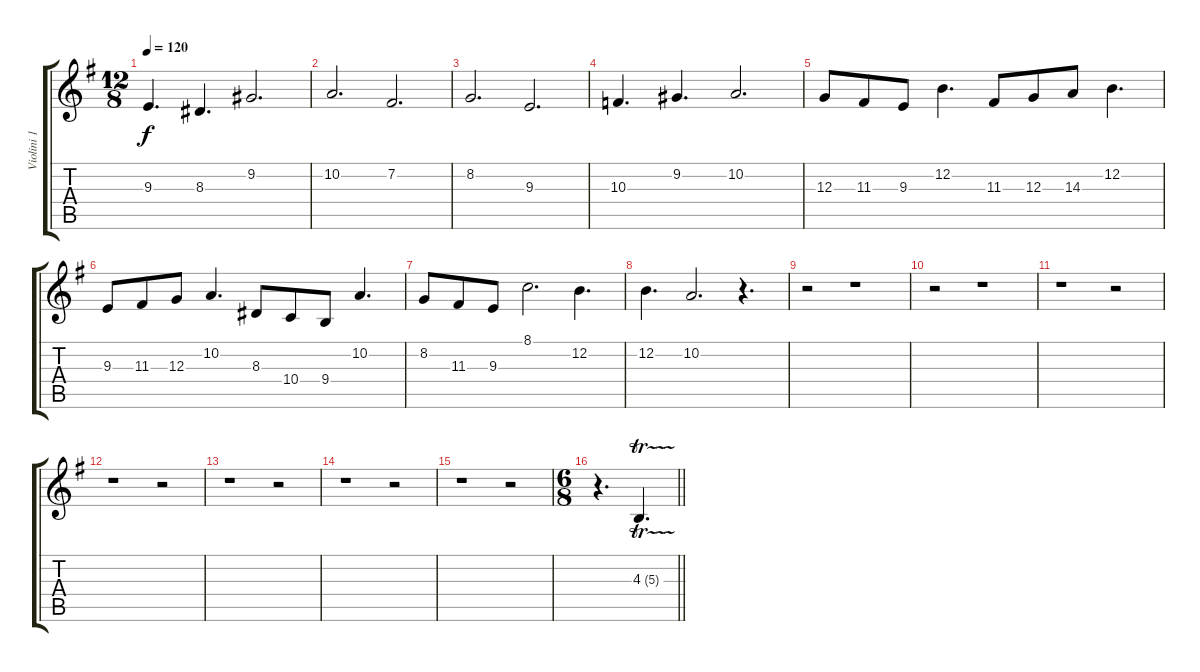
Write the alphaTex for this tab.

\track ("Violini 1" "Violini 1") {instrument violin}
\staff {score tabs}
\tuning (E4 B3 G3 D3 A2 E2) {hide}
\ts (12 8)
\tempo 120
\clef g2
\ks g
9.3.4{d dy f} 8.3.4{d} 9.2.2{d} |
10.2.2{d} 7.2.2{d} |
8.2.2{d} 9.3.2{d} |
10.3.4{d} 9.2.4{d} 10.2.2{d} |
12.3.8 11.3.8 9.3.8 12.2.4{d} 11.3.8 12.3.8 14.3.8 12.2.4{d} |
9.3.8 11.3.8 12.3.8 10.2.4{d} 8.3.8 10.4.8 9.4.8 10.2.4{d} |
8.2.8 11.3.8 9.3.8 8.1.2{d} 12.2.4{d} |
12.2.4{d} 10.2.2{d} r.4{d} |
r.2 r.1 |
r.2 r.1 |
r.1 r.2 |
r.1 r.2 |
r.1 r.2 |
r.1 r.2 |
r.1 r.2 |
\ts (6 8)
\barLineRight lightlight
r.4{d} 4.3{tr (5 32)}.4{d}
